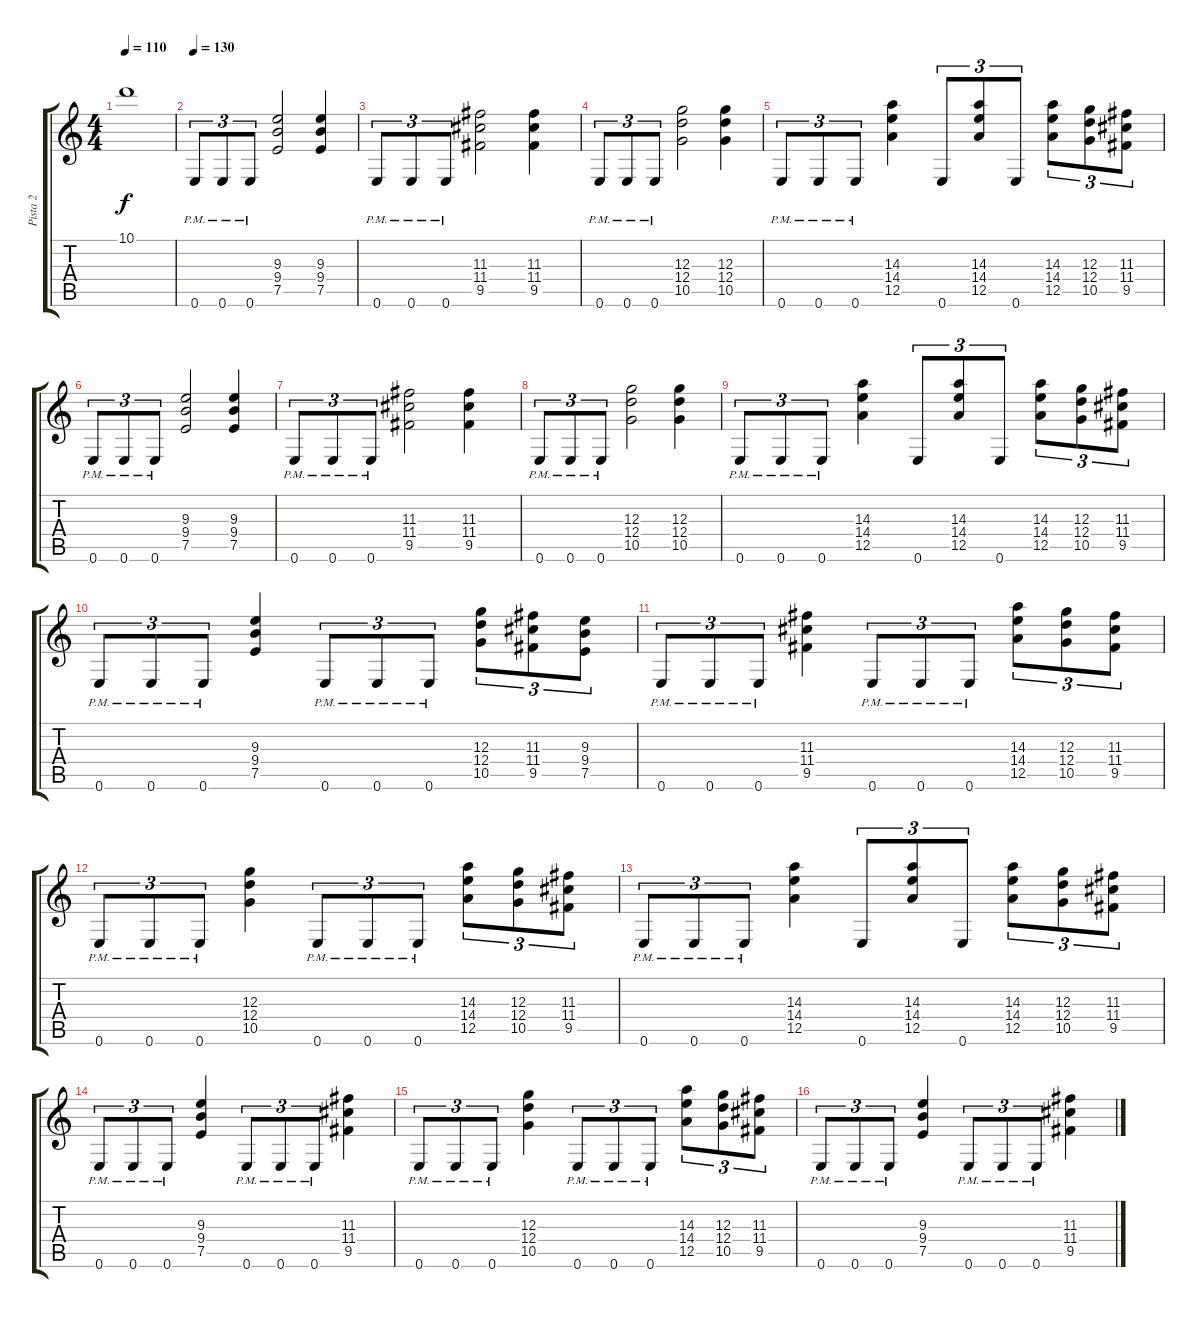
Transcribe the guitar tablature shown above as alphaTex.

\track ("Pista 2" "Pista 2") {instrument distortionguitar}
\staff {score tabs}
\tuning (E4 B3 G3 D3 A2 E2) {hide}
\ts (4 4)
\tempo 110
\clef g2
\ks c
10.1{t}.1{dy f} |
\tempo 130
0.6{pm}.8{tu (3 2)} 0.6{pm}.8{tu (3 2)} 0.6{pm}.8{tu (3 2)} (9.3 9.4 7.5).2 (9.3 9.4 7.5).4 |
0.6{pm}.8{tu (3 2)} 0.6{pm}.8{tu (3 2)} 0.6{pm}.8{tu (3 2)} (11.3 11.4 9.5).2 (11.3 11.4 9.5).4 |
0.6{pm}.8{tu (3 2)} 0.6{pm}.8{tu (3 2)} 0.6{pm}.8{tu (3 2)} (12.3 12.4 10.5).2 (12.3 12.4 10.5).4 |
0.6{pm}.8{tu (3 2)} 0.6{pm}.8{tu (3 2)} 0.6{pm}.8{tu (3 2)} (14.3 14.4 12.5).4 0.6.8{tu (3 2)} (14.3 14.4 12.5).8{tu (3 2)} 0.6.8{tu (3 2)} (14.3 14.4 12.5).8{tu (3 2)} (12.3 12.4 10.5).8{tu (3 2)} (11.3 11.4 9.5).8{tu (3 2)} |
0.6{pm}.8{tu (3 2)} 0.6{pm}.8{tu (3 2)} 0.6{pm}.8{tu (3 2)} (9.3 9.4 7.5).2 (9.3 9.4 7.5).4 |
0.6{pm}.8{tu (3 2)} 0.6{pm}.8{tu (3 2)} 0.6{pm}.8{tu (3 2)} (11.3 11.4 9.5).2 (11.3 11.4 9.5).4 |
0.6{pm}.8{tu (3 2)} 0.6{pm}.8{tu (3 2)} 0.6{pm}.8{tu (3 2)} (12.3 12.4 10.5).2 (12.3 12.4 10.5).4 |
0.6{pm}.8{tu (3 2)} 0.6{pm}.8{tu (3 2)} 0.6{pm}.8{tu (3 2)} (14.3 14.4 12.5).4 0.6.8{tu (3 2)} (14.3 14.4 12.5).8{tu (3 2)} 0.6.8{tu (3 2)} (14.3 14.4 12.5).8{tu (3 2)} (12.3 12.4 10.5).8{tu (3 2)} (11.3 11.4 9.5).8{tu (3 2)} |
0.6{pm}.8{tu (3 2)} 0.6{pm}.8{tu (3 2)} 0.6{pm}.8{tu (3 2)} (9.3 9.4 7.5).4 0.6{pm}.8{tu (3 2)} 0.6{pm}.8{tu (3 2)} 0.6{pm}.8{tu (3 2)} (12.3 12.4 10.5).8{tu (3 2)} (11.3 11.4 9.5).8{tu (3 2)} (9.3 9.4 7.5).8{tu (3 2)} |
0.6{pm}.8{tu (3 2)} 0.6{pm}.8{tu (3 2)} 0.6{pm}.8{tu (3 2)} (11.3 11.4 9.5).4 0.6{pm}.8{tu (3 2)} 0.6{pm}.8{tu (3 2)} 0.6{pm}.8{tu (3 2)} (14.3 14.4 12.5).8{tu (3 2)} (12.3 12.4 10.5).8{tu (3 2)} (11.3 11.4 9.5).8{tu (3 2)} |
0.6{pm}.8{tu (3 2)} 0.6{pm}.8{tu (3 2)} 0.6{pm}.8{tu (3 2)} (12.3 12.4 10.5).4 0.6{pm}.8{tu (3 2)} 0.6{pm}.8{tu (3 2)} 0.6{pm}.8{tu (3 2)} (14.3 14.4 12.5).8{tu (3 2)} (12.3 12.4 10.5).8{tu (3 2)} (11.3 11.4 9.5).8{tu (3 2)} |
0.6{pm}.8{tu (3 2)} 0.6{pm}.8{tu (3 2)} 0.6{pm}.8{tu (3 2)} (14.3 14.4 12.5).4 0.6.8{tu (3 2)} (14.3 14.4 12.5).8{tu (3 2)} 0.6.8{tu (3 2)} (14.3 14.4 12.5).8{tu (3 2)} (12.3 12.4 10.5).8{tu (3 2)} (11.3 11.4 9.5).8{tu (3 2)} |
0.6{pm}.8{tu (3 2)} 0.6{pm}.8{tu (3 2)} 0.6{pm}.8{tu (3 2)} (9.3 9.4 7.5).4 0.6{pm}.8{tu (3 2)} 0.6{pm}.8{tu (3 2)} 0.6{pm}.8{tu (3 2)} (11.3 11.4 9.5).4 |
0.6{pm}.8{tu (3 2)} 0.6{pm}.8{tu (3 2)} 0.6{pm}.8{tu (3 2)} (12.3 12.4 10.5).4 0.6{pm}.8{tu (3 2)} 0.6{pm}.8{tu (3 2)} 0.6{pm}.8{tu (3 2)} (14.3 14.4 12.5).8{tu (3 2)} (12.3 12.4 10.5).8{tu (3 2)} (11.3 11.4 9.5).8{tu (3 2)} |
0.6{pm}.8{tu (3 2)} 0.6{pm}.8{tu (3 2)} 0.6{pm}.8{tu (3 2)} (9.3 9.4 7.5).4 0.6{pm}.8{tu (3 2)} 0.6{pm}.8{tu (3 2)} 0.6{pm}.8{tu (3 2)} (11.3 11.4 9.5).4
